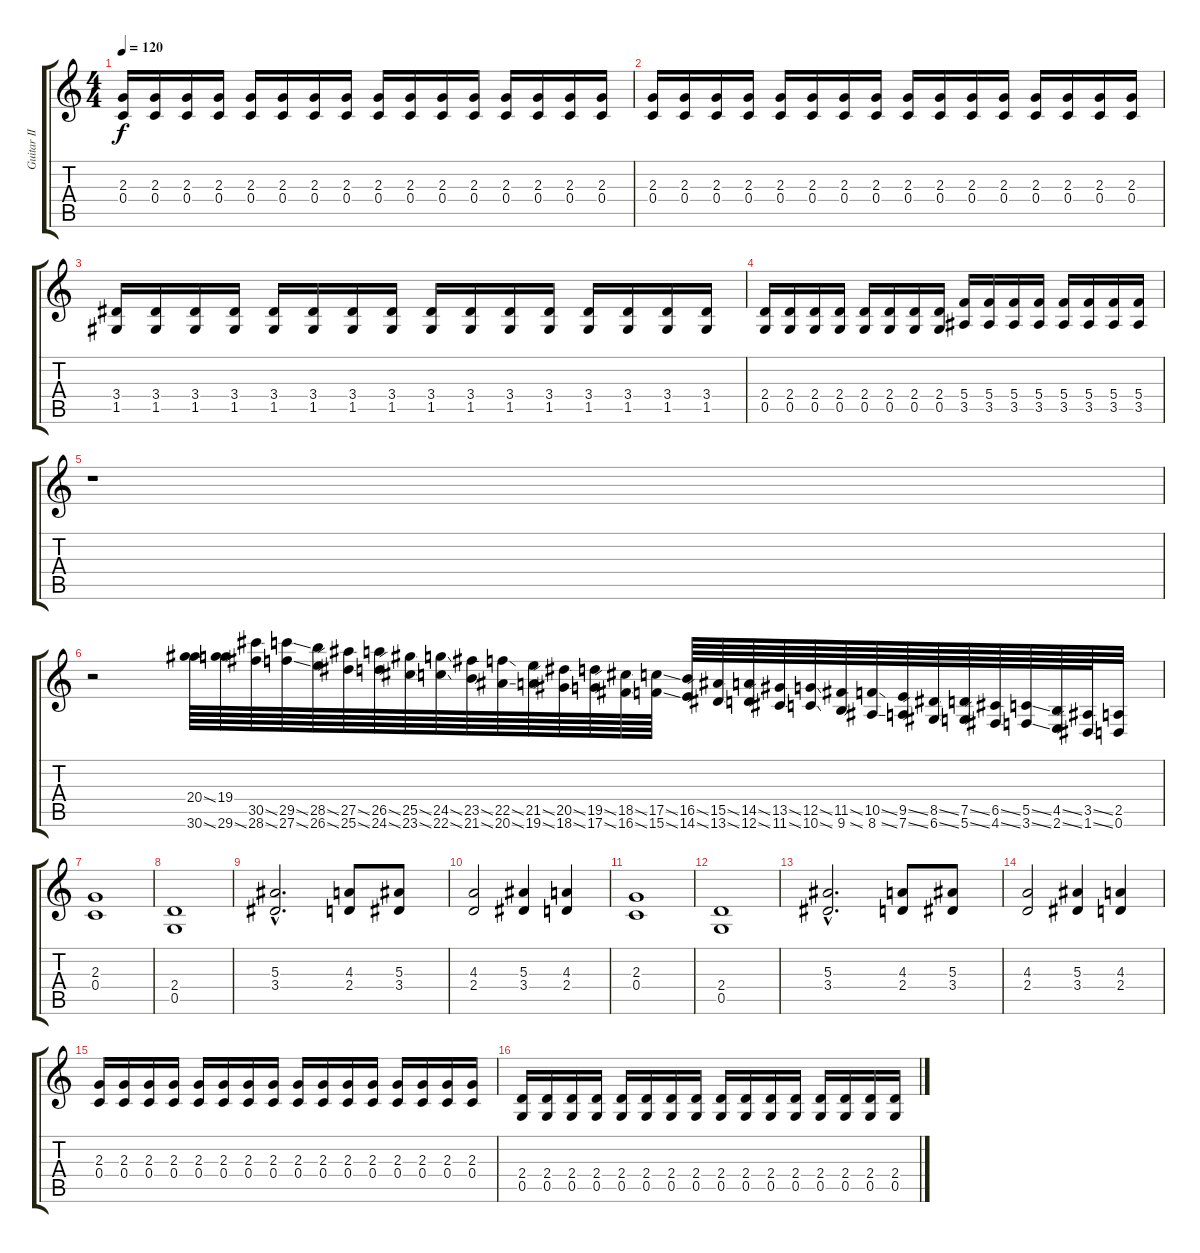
\track ("Guitar II" "Guitar II") {instrument distortionguitar}
\staff {score tabs}
\tuning (D4 A3 F3 C3 G2 D2) {hide}
\ts (4 4)
\tempo 120
\clef g2
\ks c
(2.3 0.4).16{dy f} (2.3 0.4).16 (2.3 0.4).16 (2.3 0.4).16 (2.3 0.4).16 (2.3 0.4).16 (2.3 0.4).16 (2.3 0.4).16 (2.3 0.4).16 (2.3 0.4).16 (2.3 0.4).16 (2.3 0.4).16 (2.3 0.4).16 (2.3 0.4).16 (2.3 0.4).16 (2.3 0.4).16 |
(2.3 0.4).16 (2.3 0.4).16 (2.3 0.4).16 (2.3 0.4).16 (2.3 0.4).16 (2.3 0.4).16 (2.3 0.4).16 (2.3 0.4).16 (2.3 0.4).16 (2.3 0.4).16 (2.3 0.4).16 (2.3 0.4).16 (2.3 0.4).16 (2.3 0.4).16 (2.3 0.4).16 (2.3 0.4).16 |
(3.4 1.5).16 (3.4 1.5).16 (3.4 1.5).16 (3.4 1.5).16 (3.4 1.5).16 (3.4 1.5).16 (3.4 1.5).16 (3.4 1.5).16 (3.4 1.5).16 (3.4 1.5).16 (3.4 1.5).16 (3.4 1.5).16 (3.4 1.5).16 (3.4 1.5).16 (3.4 1.5).16 (3.4 1.5).16 |
(2.4 0.5).16 (2.4 0.5).16 (2.4 0.5).16 (2.4 0.5).16 (2.4 0.5).16 (2.4 0.5).16 (2.4 0.5).16 (2.4 0.5).16 (5.4 3.5).16 (5.4 3.5).16 (5.4 3.5).16 (5.4 3.5).16 (5.4 3.5).16 (5.4 3.5).16 (5.4 3.5).16 (5.4 3.5).16 |
r.1 |
r.2 (20.4{ss} 30.6{ss}).64 (19.4 29.6{ss}).64 (30.5{ss} 28.6{ss}).64 (29.5{ss} 27.6{ss}).64 (28.5{ss} 26.6{ss}).64 (27.5{ss} 25.6{ss}).64 (26.5{ss} 24.6{ss}).64 (25.5{ss} 23.6{ss}).64 (24.5{ss} 22.6{ss}).64 (23.5{ss} 21.6{ss}).64 (22.5{ss} 20.6{ss}).64 (21.5{ss} 19.6{ss}).64 (20.5{ss} 18.6{ss}).64 (19.5{ss} 17.6{ss}).64 (18.5{ss} 16.6{ss}).64 (17.5{ss} 15.6{ss}).64 (16.5{ss} 14.6{ss}).64 (15.5{ss} 13.6{ss}).64 (14.5{ss} 12.6{ss}).64 (13.5{ss} 11.6{ss}).64 (12.5{ss} 10.6{ss}).64 (11.5{ss} 9.6{ss}).64 (10.5{ss} 8.6{ss}).64 (9.5{ss} 7.6{ss}).64 (8.5{ss} 6.6{ss}).64 (7.5{ss} 5.6{ss}).64 (6.5{ss} 4.6{ss}).64 (5.5{ss} 3.6{ss}).64 (4.5{ss} 2.6{ss}).64 (3.5{ss} 1.6{ss}).64 (2.5 0.6).32 |
(2.3 0.4).1 |
(2.4 0.5).1 |
(5.3{hac} 3.4{hac}).2{d} (4.3 2.4).8 (5.3 3.4).8 |
(4.3 2.4).2 (5.3 3.4).4 (4.3 2.4).4 |
(2.3 0.4).1 |
(2.4 0.5).1 |
(5.3{hac} 3.4{hac}).2{d} (4.3 2.4).8 (5.3 3.4).8 |
(4.3 2.4).2 (5.3 3.4).4 (4.3 2.4).4 |
(2.3 0.4).16 (2.3 0.4).16 (2.3 0.4).16 (2.3 0.4).16 (2.3 0.4).16 (2.3 0.4).16 (2.3 0.4).16 (2.3 0.4).16 (2.3 0.4).16 (2.3 0.4).16 (2.3 0.4).16 (2.3 0.4).16 (2.3 0.4).16 (2.3 0.4).16 (2.3 0.4).16 (2.3 0.4).16 |
(2.4 0.5).16 (2.4 0.5).16 (2.4 0.5).16 (2.4 0.5).16 (2.4 0.5).16 (2.4 0.5).16 (2.4 0.5).16 (2.4 0.5).16 (2.4 0.5).16 (2.4 0.5).16 (2.4 0.5).16 (2.4 0.5).16 (2.4 0.5).16 (2.4 0.5).16 (2.4 0.5).16 (2.4 0.5).16
